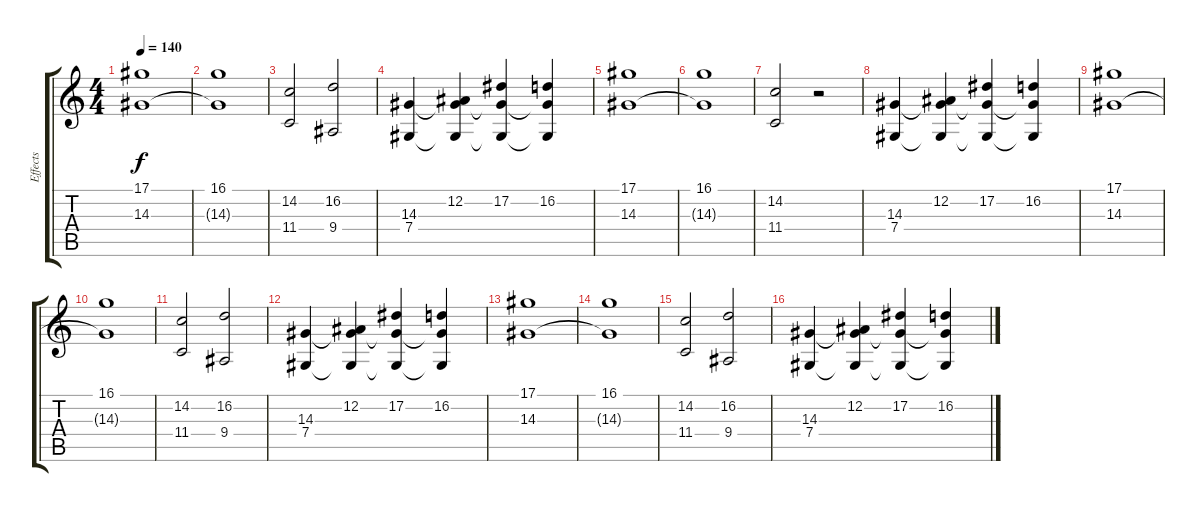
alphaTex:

\track ("Effects" "Effects") {instrument reversecymbal}
\staff {score tabs}
\tuning (Eb4 Bb3 Gb3 Db3 Ab2 Db2) {hide}
\ts (4 4)
\tempo 140
\clef g2
\ks c
(17.1 14.3).1{dy f} |
(16.1 14.3{t}).1 |
(14.2 11.4).2 (16.2 9.4).2 |
(14.3 7.4).4{instrument synthstrings1} (12.2 14.3{t} 7.4{t}).4 (17.2 14.3{t} 7.4{t}).4 (16.2 14.3{t} 7.4{t}).4 |
(17.1 14.3).1 |
(16.1 14.3{t}).1 |
(14.2 11.4).2 r.2 |
(14.3 7.4).4{instrument synthstrings1} (12.2 14.3{t} 7.4{t}).4 (17.2 14.3{t} 7.4{t}).4 (16.2 14.3{t} 7.4{t}).4 |
(17.1 14.3).1 |
(16.1 14.3{t}).1 |
(14.2 11.4).2 (16.2 9.4).2 |
(14.3 7.4).4{instrument synthstrings1} (12.2 14.3{t} 7.4{t}).4 (17.2 14.3{t} 7.4{t}).4 (16.2 14.3{t} 7.4{t}).4 |
(17.1 14.3).1 |
(16.1 14.3{t}).1 |
(14.2 11.4).2 (16.2 9.4).2 |
(14.3 7.4).4{instrument synthstrings1} (12.2 14.3{t} 7.4{t}).4 (17.2 14.3{t} 7.4{t}).4 (16.2 14.3{t} 7.4{t}).4
